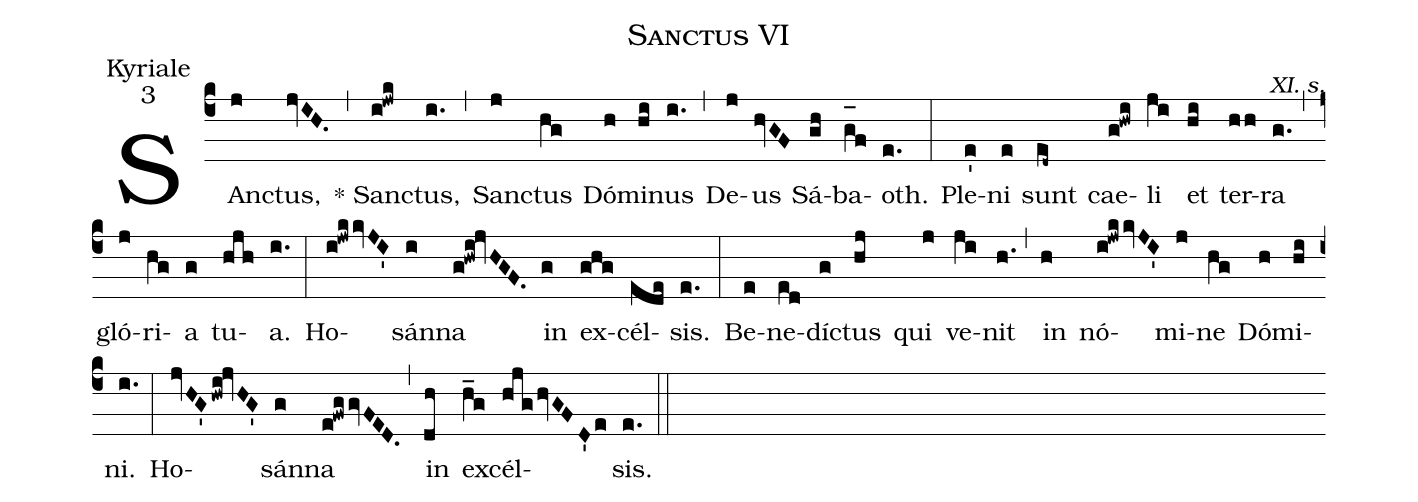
name:Sanctus VI;
office-part:Kyriale;
mode:3;
commentary:XI. s.;
%%
(c4) SAn(j)ctus,(jvIH.) (,) * San(i!jwk)ctus,(i.) (,) San(j)ctus(hg) Dó(h)mi(hi)nus(i.) (,) De(j)us(hvGF) Sá(gh)ba(g_[oh:h]f)oth.(e.) (:) Ple(e')ni(e) sunt(ed~) cae(g!hwi)li(ji) et(hi) ter(hh)ra(g.) (,) gló(j)ri(hg)a(g) tu(hjh)a.(i.) (:) Ho(i!jwkkvJI')sán(i)na(g!hwi!jvHGF.) in(g) ex(ghg)cél(ede)sis.(e.) (:) Be(e)ne(ed)dí(g)ctus(hj) qui(j) ve(ji)nit(h.) (,) in(h) nó(i!jwkkvJI')mi(j)ne(hg) Dó(h)mi(hi)ni.(i.) (:) Ho(jvHG'hwi!jvHG')sán(g)na(e!fwggvFED.) (,) in(dh) ex(h_g)cél(hjghvGFD'e)sis.(e.) (::)
